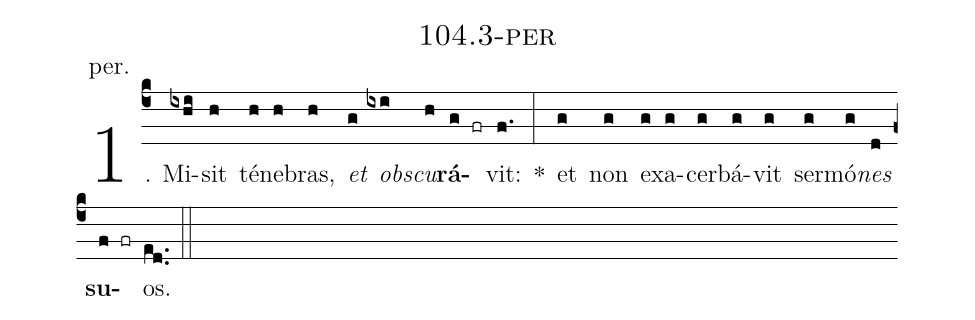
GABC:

name: 104.3-per;
annotation: per.;
%%
(c4)1. Mi(ixhi)sit(h) té(h)ne(h)bras,(h) <i>et</i>(g) <i>obs</i>(ixi)<i>cu</i>(h)<b>rá</b>(g fr)vit:(f.) *(:) et(g) non(g) ex(g)a(g)cer(g)bá(g)vit(g) ser(g)mó(g)<i>nes</i>(d) <b>su</b>(f fr)os.(ed..) (::)


%E(g) u(g) o(g) u(d) a(f) e.(ed..) (::)
